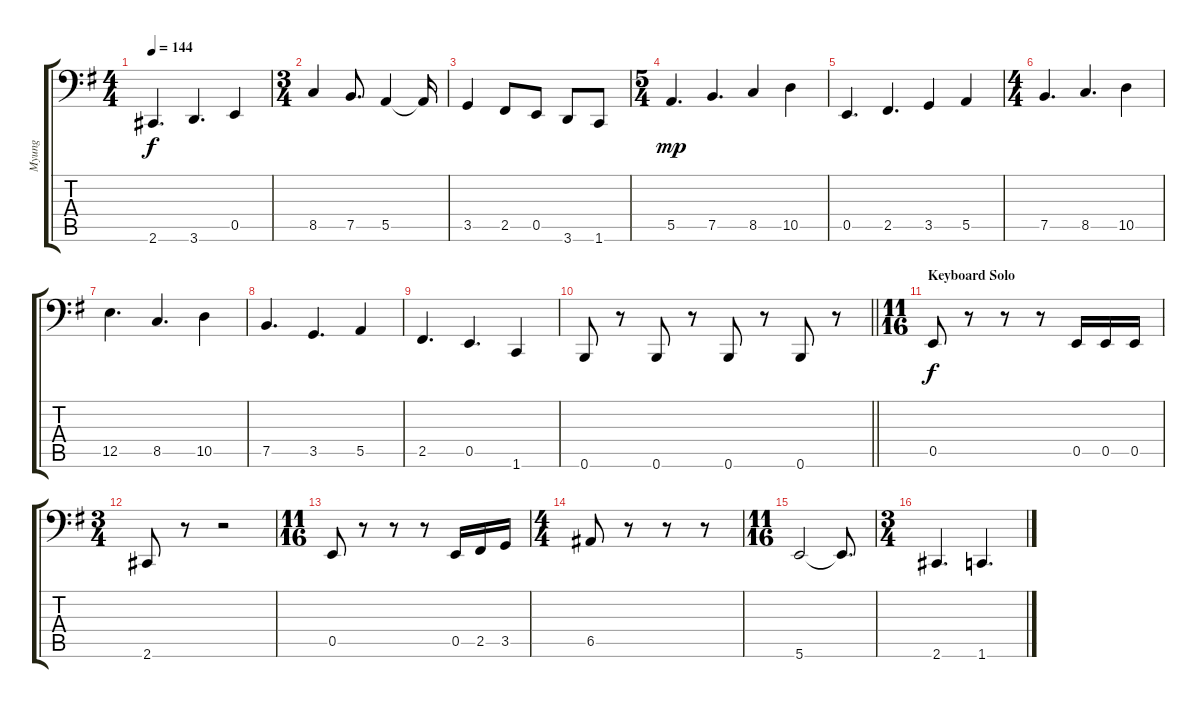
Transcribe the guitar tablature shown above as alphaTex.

\track ("Myung" "Myung") {instrument electricbassfinger}
\staff {score tabs}
\tuning (C3 G2 D2 A1 E1 B0) {hide}
\ts (4 4)
\tempo 144
\clef f4
\ks eminor
2.6.4{d dy f} 3.6.4{d} 0.5.4 |
\ts (3 4)
8.5.4 7.5.8{d} 5.5.4 5.5{t}.16 |
3.5.4 2.5.8 0.5.8 3.6.8 1.6.8 |
\ts (5 4)
5.5.4{d dy mp} 7.5.4{d} 8.5.4 10.5.4 |
0.5.4{d} 2.5.4{d} 3.5.4 5.5.4 |
\ts (4 4)
7.5.4{d} 8.5.4{d} 10.5.4 |
12.5.4{d} 8.5.4{d} 10.5.4 |
7.5.4{d} 3.5.4{d} 5.5.4 |
2.5.4{d} 0.5.4{d} 1.6.4 |
\barLineRight lightlight
0.6.8 r.8 0.6.8 r.8 0.6.8 r.8 0.6.8 r.8 |
\ts (11 16)
\section ("" "Keyboard Solo")
0.5.8{dy f} r.8 r.8 r.8 0.5.16 0.5.16 0.5.16 |
\ts (3 4)
2.6.8 r.8 r.2 |
\ts (11 16)
0.5.8 r.8 r.8 r.8 0.5.16 2.5.16 3.5.16 |
\ts (4 4)
6.5.8 r.8 r.8 r.8 |
\ts (11 16)
5.6.2 5.6{t}.8{d} |
\ts (3 4)
2.6.4{d} 1.6.4{d}
